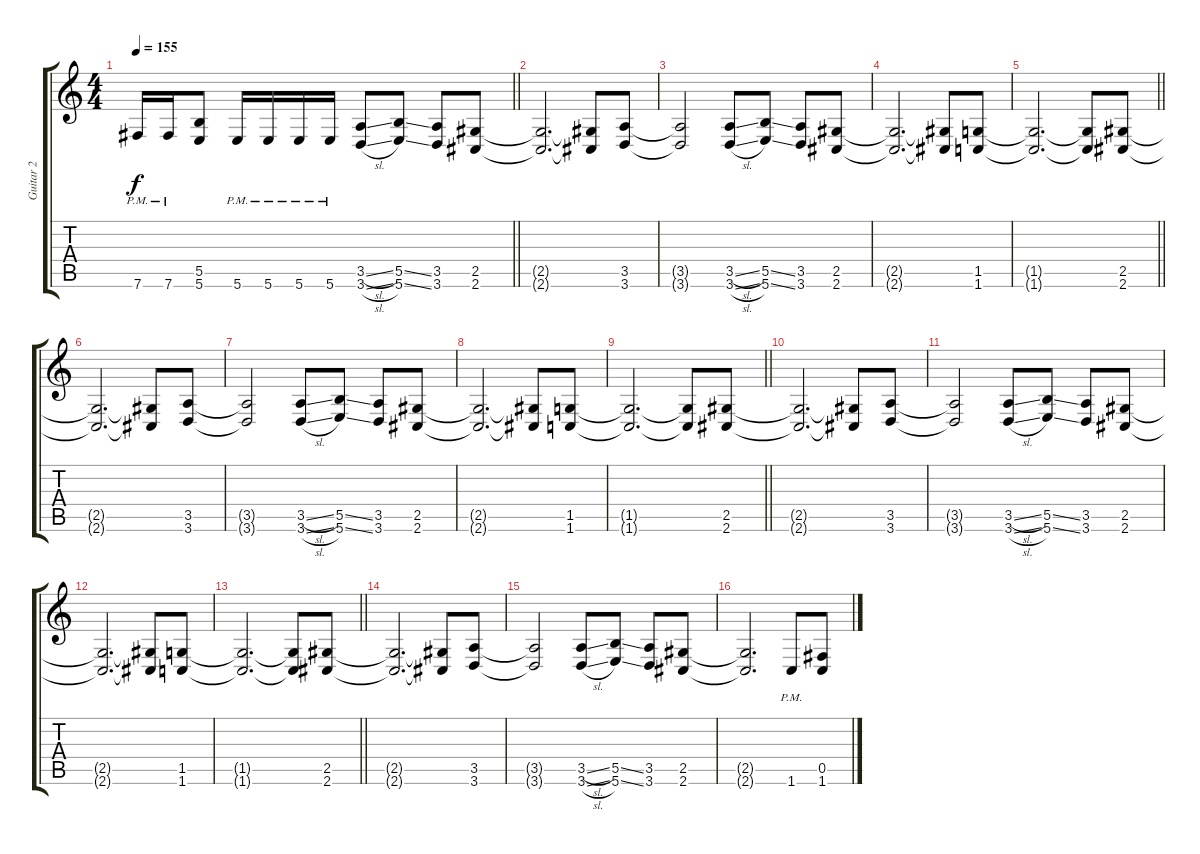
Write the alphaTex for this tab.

\track ("Guitar 2" "Guitar 2") {instrument distortionguitar}
\staff {score tabs}
\tuning (Db4 Ab3 E3 B2 Gb2 B1) {hide}
\ts (4 4)
\tempo 155
\clef g2
\barLineRight lightlight
\ks c
7.6{pm}.16{dy f} 7.6{pm}.16 (5.5 5.6).8 5.6{pm}.16 5.6{pm}.16 5.6{pm}.16 5.6{pm}.16 (3.5{sl} 3.6{sl}).8 (5.5{ss} 5.6{ss}).8 (3.5 3.6).8 (2.5 2.6).8 |
\section ("" "")
(2.5{t} 2.6{t}).2{d} (2.5{t} 2.6{t}).8 (3.5 3.6).8 |
(3.5{t} 3.6{t}).2 (3.5{sl} 3.6{sl}).8 (5.5{ss} 5.6{ss}).8 (3.5 3.6).8 (2.5 2.6).8 |
(2.5{t} 2.6{t}).2{d} (2.5{t} 2.6{t}).8 (1.5 1.6).8 |
\barLineRight lightlight
(1.5{t} 1.6{t}).2{d} (1.5{t} 1.6{t}).8 (2.5 2.6).8 |
(2.5{t} 2.6{t}).2{d} (2.5{t} 2.6{t}).8 (3.5 3.6).8 |
(3.5{t} 3.6{t}).2 (3.5{sl} 3.6{sl}).8 (5.5{ss} 5.6{ss}).8 (3.5 3.6).8 (2.5 2.6).8 |
(2.5{t} 2.6{t}).2{d} (2.5{t} 2.6{t}).8 (1.5 1.6).8 |
\barLineRight lightlight
(1.5{t} 1.6{t}).2{d} (1.5{t} 1.6{t}).8 (2.5 2.6).8 |
(2.5{t} 2.6{t}).2{d} (2.5{t} 2.6{t}).8 (3.5 3.6).8 |
(3.5{t} 3.6{t}).2 (3.5{sl} 3.6{sl}).8 (5.5{ss} 5.6{ss}).8 (3.5 3.6).8 (2.5 2.6).8 |
(2.5{t} 2.6{t}).2{d} (2.5{t} 2.6{t}).8 (1.5 1.6).8 |
\barLineRight lightlight
(1.5{t} 1.6{t}).2{d} (1.5{t} 1.6{t}).8 (2.5 2.6).8 |
(2.5{t} 2.6{t}).2{d} (2.5{t} 2.6{t}).8 (3.5 3.6).8 |
(3.5{t} 3.6{t}).2 (3.5{sl} 3.6{sl}).8 (5.5{ss} 5.6{ss}).8 (3.5 3.6).8 (2.5 2.6).8 |
(2.5{t} 2.6{t}).2{d} 1.6{pm}.8 (0.5 1.6).8
